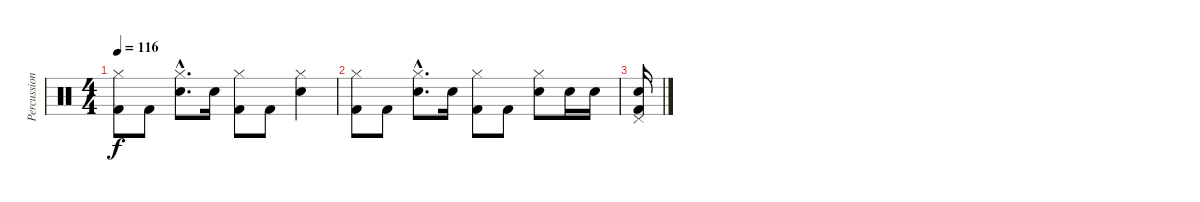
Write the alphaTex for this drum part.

\track ("Percussion" "Percussion") {instrument percussion}
\staff {score}
\articulation defaults
\ts (4 4)
\tempo 116
\clef neutral
\ks c
("Hi-Hat (closed)" "Kick (hit) 2").8{dy f} "Kick (hit) 2".8 ("Hi-Hat (closed)"{hac} "Snare (hit) 2"{hac}).8{d} "Snare (hit) 2".16 ("Hi-Hat (closed)" "Kick (hit) 2").8 "Kick (hit) 2".8 ("Hi-Hat (closed)" "Snare (hit) 2").4 |
("Hi-Hat (closed)" "Kick (hit) 2").8 "Kick (hit) 2".8 ("Hi-Hat (closed)"{hac} "Snare (hit) 2"{hac}).8{d} "Snare (hit) 2".16 ("Hi-Hat (closed)" "Kick (hit) 2").8 "Kick (hit) 2".8 ("Hi-Hat (closed)" "Snare (hit) 2").8 "Snare (hit) 2".16 "Snare (hit) 2".16 |
("Pedal Hi-Hat (hit)" "Snare (hit) 2" "Kick (hit) 2").16
